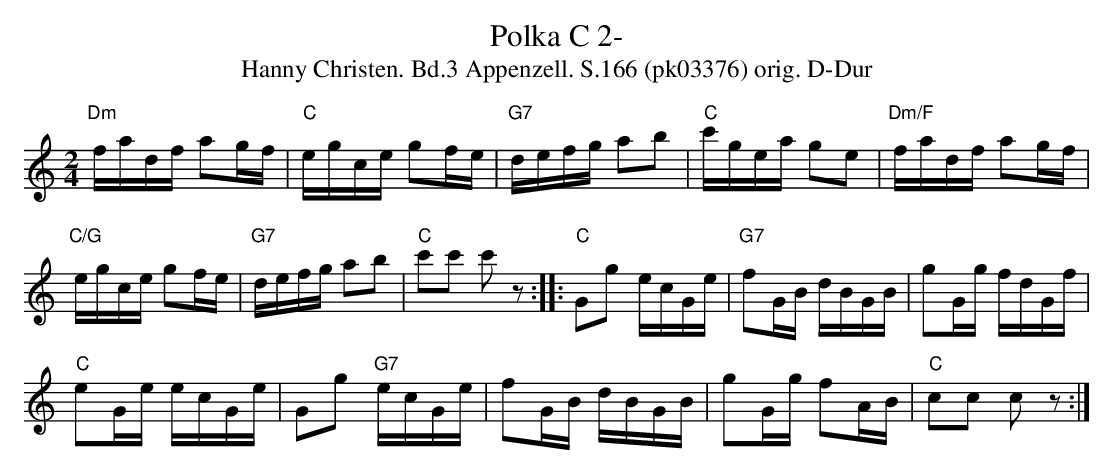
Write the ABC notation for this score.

X:1
T:Polka C 2-
T:Hanny Christen. Bd.3 Appenzell. S.166 (pk03376) orig. D-Dur
M:2/4
L:1/16
K:Cmaj
"Dm"fadf a2gf | "C"egce g2fe | "G7"defg a2b2 | "C"c'gea g2e2 | "Dm/F"fadf a2gf |
"C/G"egce g2fe | "G7"defg a2b2 | "C"c'2c'2 c'2 z2:: "C"G2g2 ecGe | "G7"f2GB dBGB | g2Gg fdGf |
"C"e2Ge ecGe | G2g2 "G7"ecGe | f2GB dBGB | g2Gg f2AB | "C"c2c2 c2 z2 :|
